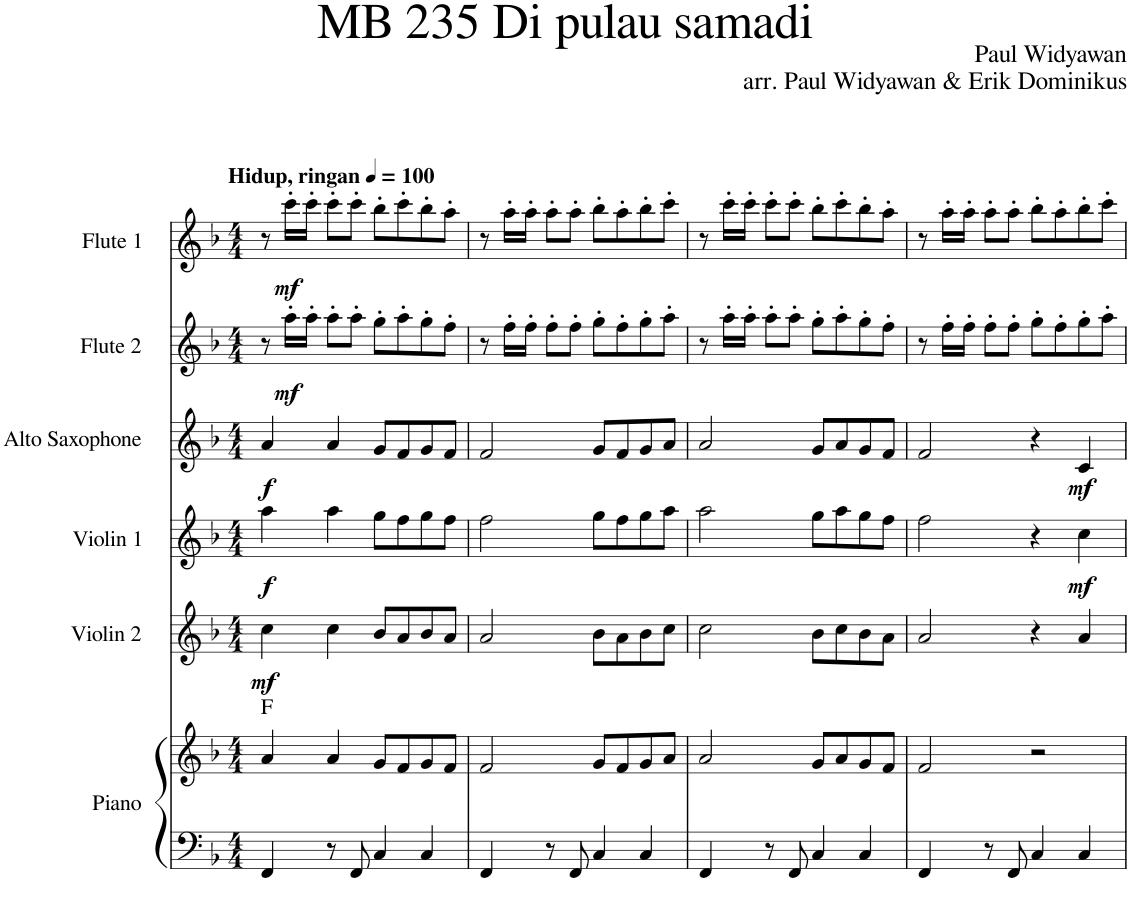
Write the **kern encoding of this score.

**kern	**kern	**harte	**kern	**dynam	**kern	**dynam	**kern	**dynam	**kern	**dynam	**kern	**dynam
*part6	*part6	*part6	*part5	*part5	*part4	*part4	*part3	*part3	*part2	*part2	*part1	*part1
*staff7	*staff6	*	*staff5	*staff5	*staff4	*staff4	*staff3	*staff3	*staff2	*staff2	*staff1	*staff1
*I"Piano	*	*	*I"Violin 2	*	*I"Violin 1	*	*I"Alto Saxophone	*	*I"Flute 2	*	*I"Flute 1	*
*I'Pno.	*	*	*I'Vln. 2	*	*I'Vln. 1	*	*I'A. Sax.	*	*I'Fl. 2	*	*I'Fl. 1	*
*clefF4	*clefG2	*	*clefG2	*	*clefG2	*	*clefG2	*	*clefG2	*	*clefG2	*
*	*	*	*	*	*	*	*ITrd5c9	*	*	*	*	*
*k[b-]	*k[b-]	*	*k[b-]	*	*k[b-]	*	*k[b-]	*	*k[b-]	*	*k[b-]	*
*M4/4	*M4/4	*	*M4/4	*	*M4/4	*	*M4/4	*	*M4/4	*	*M4/4	*
*MM100	*MM100	*	*MM100	*	*MM100	*	*MM100	*	*MM100	*	*MM100	*
=1	=1	=1	=1	=1	=1	=1	=1	=1	=1	=1	=1	=1
!	!	!	!	!	!	!	!	!	!	!	!LO:TX:a:B:t=Hidup, ringan	!
!	!	!	!	!LO:DY:b	!	!LO:DY:b	!	!LO:DY:b	!	!	!	!
4FF/	4a/	F:maj	4cc\	mf	4aa\	f	4a/	f	8r	.	8r	.
!	!	!	!	!	!	!	!	!	!	!LO:DY:b	!	!LO:DY:b
.	.	.	.	.	.	.	.	.	16aa'\LL	mf	16ccc'\LL	mf
.	.	.	.	.	.	.	.	.	16aa'\JJ	.	16ccc'\JJ	.
8r	4a/	.	4cc\	.	4aa\	.	4a/	.	8aa'\L	.	8ccc'\L	.
8FF/	.	.	.	.	.	.	.	.	8aa'\J	.	8ccc'\J	.
4C/	8g/L	.	8b-/L	.	8gg\L	.	8g/L	.	8gg'\L	.	8bb-'\L	.
.	8f/	.	8a/	.	8ff\	.	8f/	.	8aa'\	.	8ccc'\	.
4C/	8g/	.	8b-/	.	8gg\	.	8g/	.	8gg'\	.	8bb-'\	.
.	8f/J	.	8a/J	.	8ff\J	.	8f/J	.	8ff'\J	.	8aa'\J	.
=2	=2	=2	=2	=2	=2	=2	=2	=2	=2	=2	=2	=2
4FF/	2f/	.	2a/	.	2ff\	.	2f/	.	8r	.	8r	.
.	.	.	.	.	.	.	.	.	16ff'\LL	.	16aa'\LL	.
.	.	.	.	.	.	.	.	.	16ff'\JJ	.	16aa'\JJ	.
8r	.	.	.	.	.	.	.	.	8ff'\L	.	8aa'\L	.
8FF/	.	.	.	.	.	.	.	.	8ff'\J	.	8aa'\J	.
4C/	8g/L	.	8b-\L	.	8gg\L	.	8g/L	.	8gg'\L	.	8bb-'\L	.
.	8f/	.	8a\	.	8ff\	.	8f/	.	8ff'\	.	8aa'\	.
4C/	8g/	.	8b-\	.	8gg\	.	8g/	.	8gg'\	.	8bb-'\	.
.	8a/J	.	8cc\J	.	8aa\J	.	8a/J	.	8aa'\J	.	8ccc'\J	.
=3	=3	=3	=3	=3	=3	=3	=3	=3	=3	=3	=3	=3
4FF/	2a/	.	2cc\	.	2aa\	.	2a/	.	8r	.	8r	.
.	.	.	.	.	.	.	.	.	16aa'\LL	.	16ccc'\LL	.
.	.	.	.	.	.	.	.	.	16aa'\JJ	.	16ccc'\JJ	.
8r	.	.	.	.	.	.	.	.	8aa'\L	.	8ccc'\L	.
8FF/	.	.	.	.	.	.	.	.	8aa'\J	.	8ccc'\J	.
4C/	8g/L	.	8b-\L	.	8gg\L	.	8g/L	.	8gg'\L	.	8bb-'\L	.
.	8a/	.	8cc\	.	8aa\	.	8a/	.	8aa'\	.	8ccc'\	.
4C/	8g/	.	8b-\	.	8gg\	.	8g/	.	8gg'\	.	8bb-'\	.
.	8f/J	.	8a\J	.	8ff\J	.	8f/J	.	8ff'\J	.	8aa'\J	.
=4	=4	=4	=4	=4	=4	=4	=4	=4	=4	=4	=4	=4
4FF/	2f/	.	2a/	.	2ff\	.	2f/	.	8r	.	8r	.
.	.	.	.	.	.	.	.	.	16ff'\LL	.	16aa'\LL	.
.	.	.	.	.	.	.	.	.	16ff'\JJ	.	16aa'\JJ	.
8r	.	.	.	.	.	.	.	.	8ff'\L	.	8aa'\L	.
8FF/	.	.	.	.	.	.	.	.	8ff'\J	.	8aa'\J	.
4C/	2r	.	4r	.	4r	.	4r	.	8gg'\L	.	8bb-'\L	.
.	.	.	.	.	.	.	.	.	8ff'\	.	8aa'\	.
!	!	!	!	!	!	!LO:DY:b	!	!LO:DY:b	!	!	!	!
4C/	.	.	4a/	.	4cc\	mf	4c/	mf	8gg'\	.	8bb-'\	.
.	.	.	.	.	.	.	.	.	8aa'\J	.	8ccc'\J	.
=	=	=	=	=	=	=	=	=	=	=	=	=
*-	*-	*-	*-	*-	*-	*-	*-	*-	*-	*-	*-	*-
